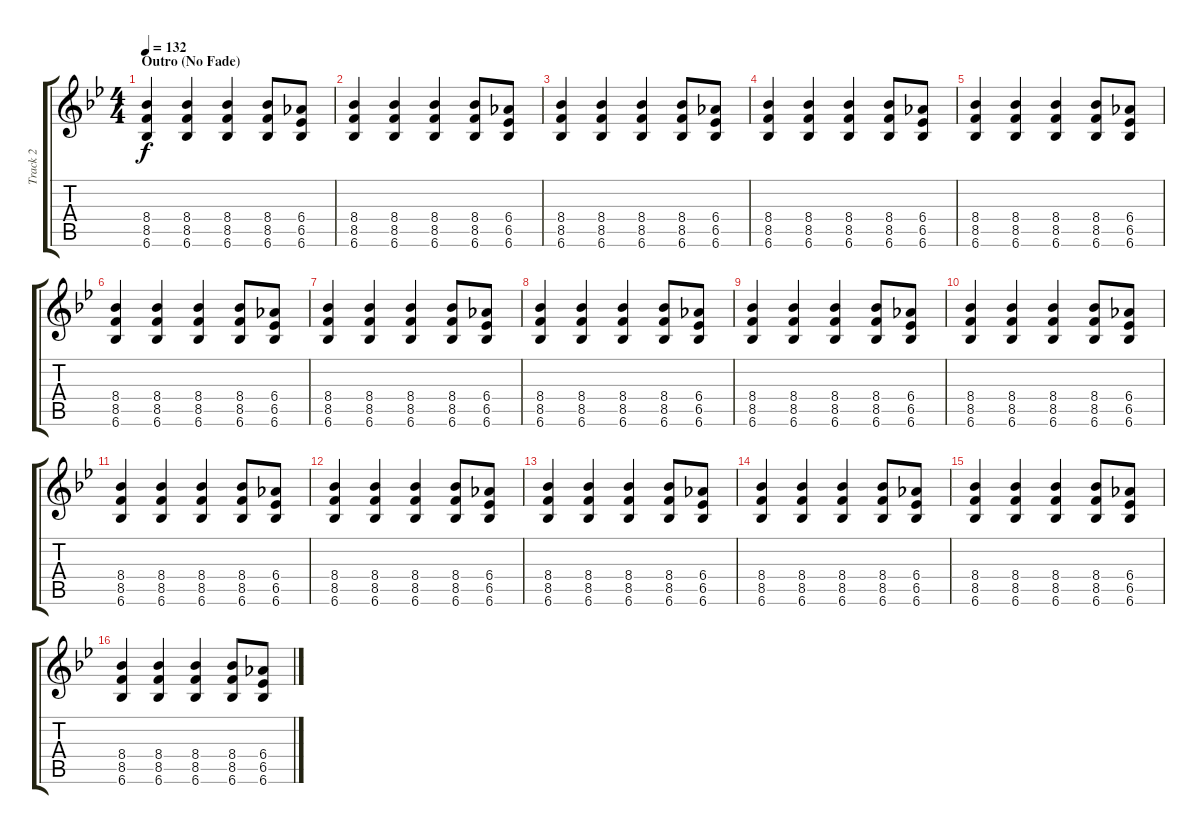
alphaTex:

\track ("Track 2" "Track 2") {instrument overdrivenguitar}
\staff {score tabs}
\tuning (E4 B3 G3 D3 A2 E2) {hide}
\ts (4 4)
\section ("" "Outro (No Fade)")
\tempo 132
\clef g2
\ks bb
(8.4 8.5 6.6).4{dy f} (8.4 8.5 6.6).4 (8.4 8.5 6.6).4 (8.4 8.5 6.6).8 (6.4 6.5 6.6).8 |
(8.4 8.5 6.6).4 (8.4 8.5 6.6).4 (8.4 8.5 6.6).4 (8.4 8.5 6.6).8 (6.4 6.5 6.6).8 |
(8.4 8.5 6.6).4 (8.4 8.5 6.6).4 (8.4 8.5 6.6).4 (8.4 8.5 6.6).8 (6.4 6.5 6.6).8 |
(8.4 8.5 6.6).4 (8.4 8.5 6.6).4 (8.4 8.5 6.6).4 (8.4 8.5 6.6).8 (6.4 6.5 6.6).8 |
(8.4 8.5 6.6).4 (8.4 8.5 6.6).4 (8.4 8.5 6.6).4 (8.4 8.5 6.6).8 (6.4 6.5 6.6).8 |
(8.4 8.5 6.6).4 (8.4 8.5 6.6).4 (8.4 8.5 6.6).4 (8.4 8.5 6.6).8 (6.4 6.5 6.6).8 |
(8.4 8.5 6.6).4 (8.4 8.5 6.6).4 (8.4 8.5 6.6).4 (8.4 8.5 6.6).8 (6.4 6.5 6.6).8 |
(8.4 8.5 6.6).4 (8.4 8.5 6.6).4 (8.4 8.5 6.6).4 (8.4 8.5 6.6).8 (6.4 6.5 6.6).8 |
(8.4 8.5 6.6).4 (8.4 8.5 6.6).4 (8.4 8.5 6.6).4 (8.4 8.5 6.6).8 (6.4 6.5 6.6).8 |
(8.4 8.5 6.6).4 (8.4 8.5 6.6).4 (8.4 8.5 6.6).4 (8.4 8.5 6.6).8 (6.4 6.5 6.6).8 |
(8.4 8.5 6.6).4 (8.4 8.5 6.6).4 (8.4 8.5 6.6).4 (8.4 8.5 6.6).8 (6.4 6.5 6.6).8 |
(8.4 8.5 6.6).4 (8.4 8.5 6.6).4 (8.4 8.5 6.6).4 (8.4 8.5 6.6).8 (6.4 6.5 6.6).8 |
(8.4 8.5 6.6).4 (8.4 8.5 6.6).4 (8.4 8.5 6.6).4 (8.4 8.5 6.6).8 (6.4 6.5 6.6).8 |
(8.4 8.5 6.6).4 (8.4 8.5 6.6).4 (8.4 8.5 6.6).4 (8.4 8.5 6.6).8 (6.4 6.5 6.6).8 |
(8.4 8.5 6.6).4 (8.4 8.5 6.6).4 (8.4 8.5 6.6).4 (8.4 8.5 6.6).8 (6.4 6.5 6.6).8 |
(8.4 8.5 6.6).4 (8.4 8.5 6.6).4 (8.4 8.5 6.6).4 (8.4 8.5 6.6).8 (6.4 6.5 6.6).8
